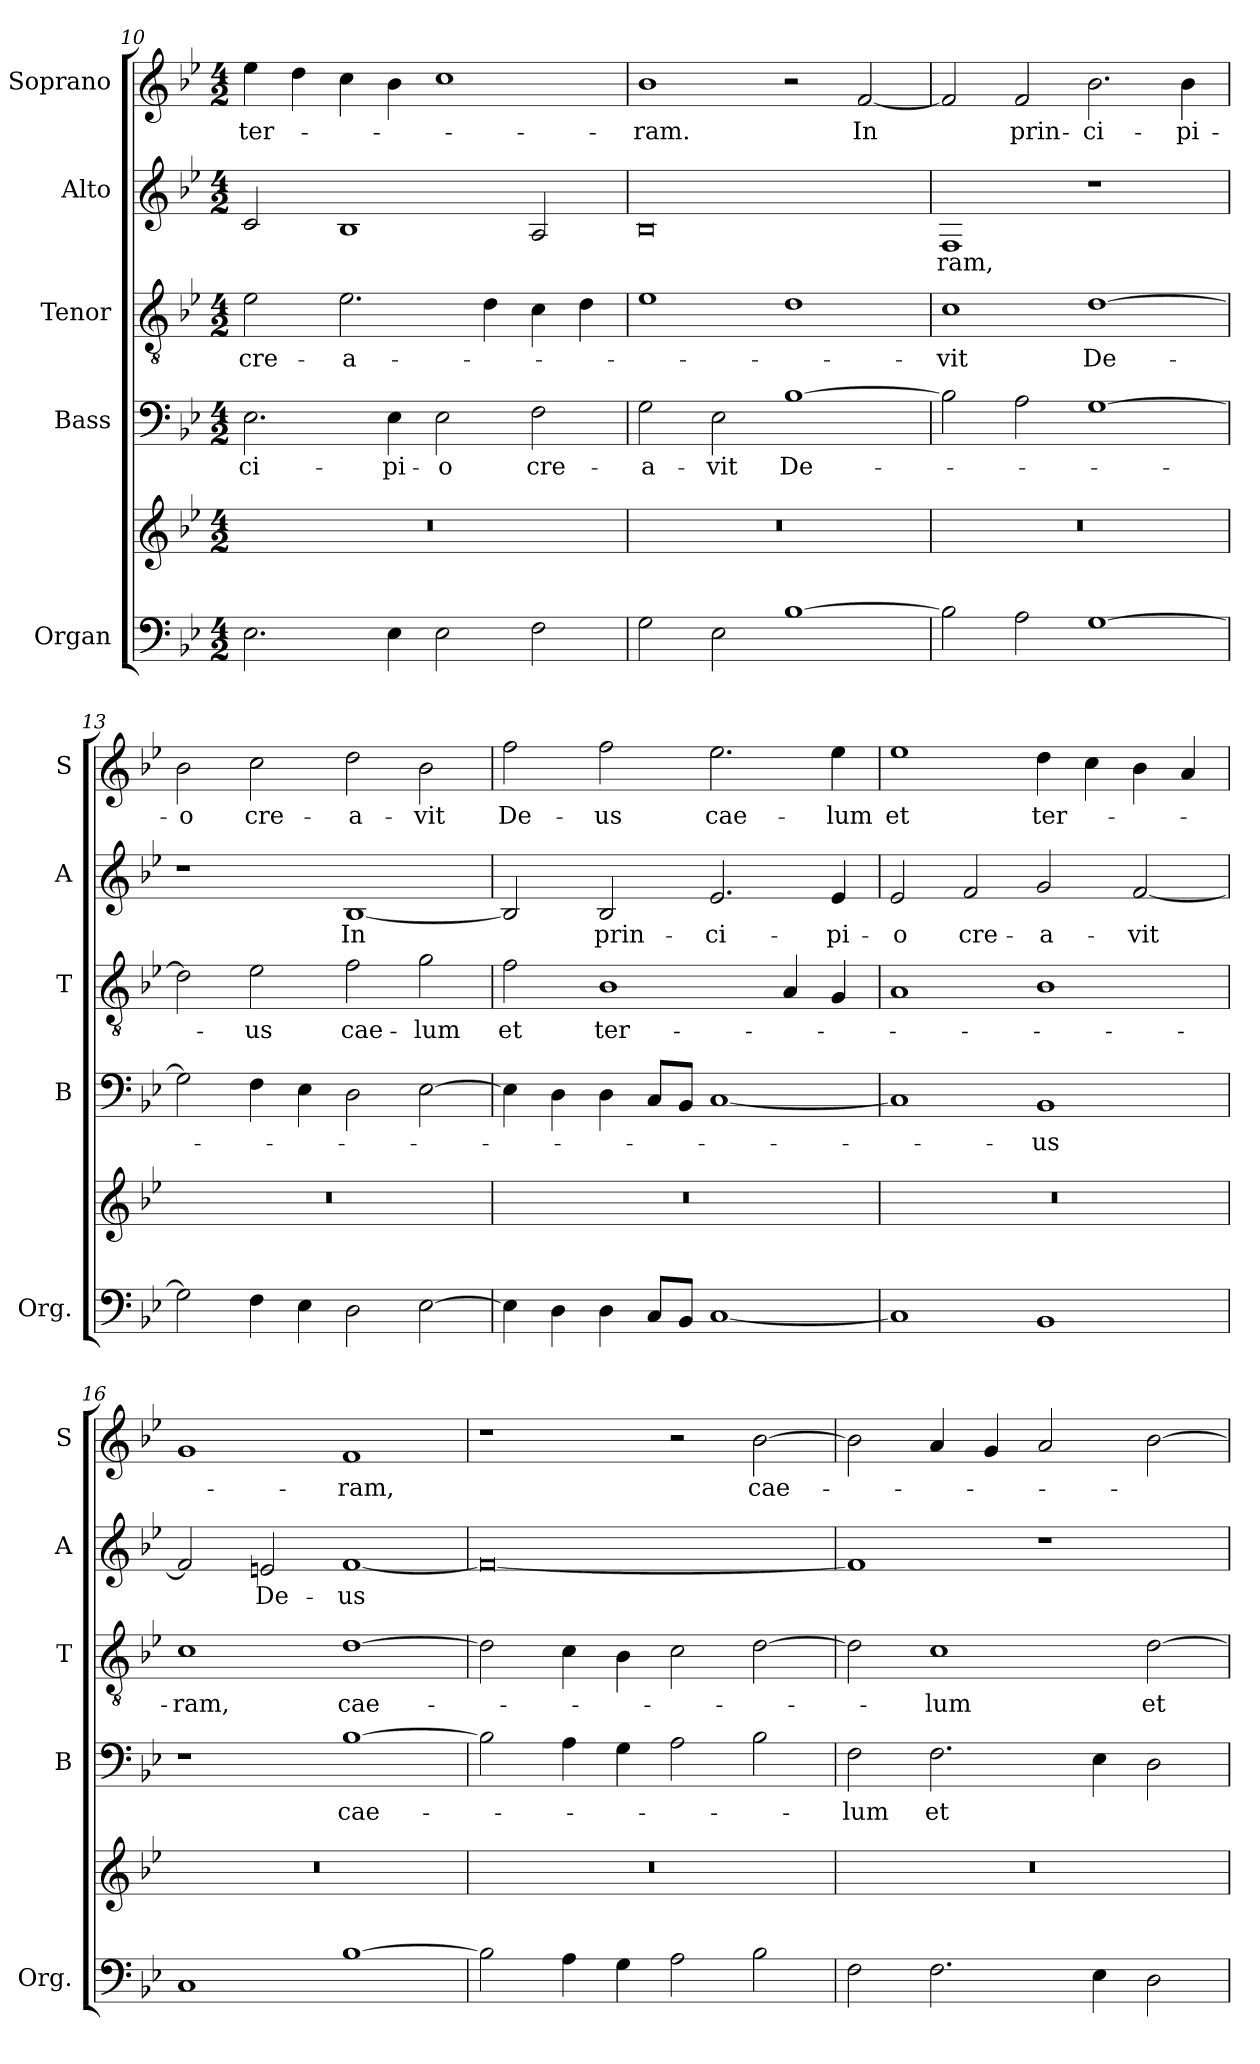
**kern	**kern	**kern	**text	**kern	**text	**kern	**text	**kern	**text
*part5	*part5	*part4	*part4	*part3	*part3	*part2	*part2	*part1	*part1
*staff6	*staff5	*staff4	*staff4	*staff3	*staff3	*staff2	*staff2	*staff1	*staff1
*I"Organ	*	*I"Bass	*	*I"Tenor	*	*I"Alto	*	*I"Soprano	*
*I'Org.	*	*I'B	*	*I'T	*	*I'A	*	*I'S	*
*clefF4	*clefG2	*clefF4	*	*clefGv2	*	*clefG2	*	*clefG2	*
*k[b-e-]	*k[b-e-]	*k[b-e-]	*	*k[b-e-]	*	*k[b-e-]	*	*k[b-e-]	*
*B-:	*B-:	*B-:	*	*B-:	*	*B-:	*	*B-:	*
*M4/2	*M4/2	*M4/2	*	*M4/2	*	*M4/2	*	*M4/2	*
=10	=10	=10	=10	=10	=10	=10	=10	=10	=10
!	!	!	!LO:LY:b	!	!LO:LY:b	!	!	!	!LO:LY:b
2.E-\	0r	2.E-\	-ci-	2e-\	cre-	2c/	.	4ee-\	ter-
.	.	.	.	.	.	.	.	4dd\	.
!	!	!	!	!	!LO:LY:b	!	!	!	!
.	.	.	.	2.e-\	-a-	1B-	.	4cc\	.
!	!	!	!LO:LY:b	!	!	!	!	!	!
4E-\	.	4E-\	-pi-	.	.	.	.	4b-\	.
!	!	!	!LO:LY:b	!	!	!	!	!	!
2E-\	.	2E-\	-o	.	.	.	.	1cc	.
.	.	.	.	4d\	.	.	.	.	.
!	!	!	!LO:LY:b	!	!	!	!	!	!
2F\	.	2F\	cre-	4c\	.	2A/	.	.	.
.	.	.	.	4d\	.	.	.	.	.
=11	=11	=11	=11	=11	=11	=11	=11	=11	=11
!	!	!	!LO:LY:b	!	!	!	!	!	!LO:LY:b
2G\	0r	2G\	-a-	1e-	.	0B-	.	1b-	-ram.
!	!	!	!LO:LY:b	!	!	!	!	!	!
2E-\	.	2E-\	-vit	.	.	.	.	.	.
!	!	!	!LO:LY:b	!	!	!	!	!	!
[1B-	.	[1B-	De-	1d	.	.	.	2r	.
!	!	!	!	!	!	!	!	!	!LO:LY:b
.	.	.	.	.	.	.	.	[2f/	In
=12	=12	=12	=12	=12	=12	=12	=12	=12	=12
!	!	!	!	!	!LO:LY:b	!	!LO:LY:b	!	!
2B-\]	0r	2B-\]	.	1c	-vit	1F	-ram,	2f/]	.
!	!	!	!	!	!	!	!	!	!LO:LY:b
2A\	.	2A\	.	.	.	.	.	2f/	prin-
!	!	!	!	!	!LO:LY:b	!	!	!	!LO:LY:b
[1G	.	[1G	.	[1d	De-	1r	.	2.b-\	-ci-
!	!	!	!	!	!	!	!	!	!LO:LY:b
.	.	.	.	.	.	.	.	4b-\	-pi-
!!LO:LB:g=z
=13	=13	=13	=13	=13	=13	=13	=13	=13	=13
!	!	!	!	!	!	!	!	!	!LO:LY:b
2G\]	0r	2G\]	.	2d\]	.	1r	.	2b-\	-o
!	!	!	!	!	!LO:LY:b	!	!	!	!LO:LY:b
4F\	.	4F\	.	2e-\	-us	.	.	2cc\	cre-
4E-\	.	4E-\	.	.	.	.	.	.	.
!	!	!	!	!	!LO:LY:b	!	!LO:LY:b	!	!LO:LY:b
2D\	.	2D\	.	2f\	cae-	[1B-	In	2dd\	-a-
!	!	!	!	!	!LO:LY:b	!	!	!	!LO:LY:b
[2E-\	.	[2E-\	.	2g\	-lum	.	.	2b-\	-vit
=14	=14	=14	=14	=14	=14	=14	=14	=14	=14
!	!	!	!	!	!LO:LY:b	!	!	!	!LO:LY:b
4E-\]	0r	4E-\]	.	2f\	et	2B-/]	.	2ff\	De-
4D\	.	4D\	.	.	.	.	.	.	.
!	!	!	!	!	!LO:LY:b	!	!LO:LY:b	!	!LO:LY:b
4D\	.	4D\	.	1B-	ter-	2B-/	prin-	2ff\	-us
8C/L	.	8C/L	.	.	.	.	.	.	.
8BB-/J	.	8BB-/J	.	.	.	.	.	.	.
!	!	!	!	!	!	!	!LO:LY:b	!	!LO:LY:b
[1C	.	[1C	.	.	.	2.e-/	-ci-	2.ee-\	cae-
.	.	.	.	4A/	.	.	.	.	.
!	!	!	!	!	!	!	!LO:LY:b	!	!LO:LY:b
.	.	.	.	4G/	.	4e-/	-pi-	4ee-\	-lum
=15	=15	=15	=15	=15	=15	=15	=15	=15	=15
!	!	!	!	!	!	!	!LO:LY:b	!	!LO:LY:b
1C]	0r	1C]	.	1A	.	2e-/	-o	1ee-	et
!	!	!	!	!	!	!	!LO:LY:b	!	!
.	.	.	.	.	.	2f/	cre-	.	.
!	!	!	!LO:LY:b	!	!	!	!LO:LY:b	!	!LO:LY:b
1BB-	.	1BB-	-us	1B-	.	2g/	-a-	4dd\	ter-
.	.	.	.	.	.	.	.	4cc\	.
!	!	!	!	!	!	!	!LO:LY:b	!	!
.	.	.	.	.	.	[2f/	-vit	4b-\	.
.	.	.	.	.	.	.	.	4a/	.
=16	=16	=16	=16	=16	=16	=16	=16	=16	=16
!	!	!	!	!	!LO:LY:b	!	!	!	!
1C	0r	1r	.	1c	-ram,	2f/]	.	1g	.
!	!	!	!	!	!	!	!LO:LY:b	!	!
.	.	.	.	.	.	2en/	De-	.	.
!	!	!	!LO:LY:b	!	!LO:LY:b	!	!LO:LY:b	!	!LO:LY:b
[1B-	.	[1B-	cae-	[1d	cae-	[1f	-us	1f	-ram,
!!LO:PB:g=z
=17	=17	=17	=17	=17	=17	=17	=17	=17	=17
2B-\]	0r	2B-\]	.	2d\]	.	0f_	.	1r	.
4A\	.	4A\	.	4c\	.	.	.	.	.
4G\	.	4G\	.	4B-\	.	.	.	.	.
2A\	.	2A\	.	2c\	.	.	.	2r	.
!	!	!	!	!	!	!	!	!	!LO:LY:b
2B-\	.	2B-\	.	[2d\	.	.	.	[2b-\	cae-
=18	=18	=18	=18	=18	=18	=18	=18	=18	=18
!	!	!	!LO:LY:b	!	!	!	!	!	!
2F\	0r	2F\	-lum	2d\]	.	1f]	.	2b-\]	.
!	!	!	!LO:LY:b	!	!LO:LY:b	!	!	!	!
2.F\	.	2.F\	et	1c	-lum	.	.	4a/	.
.	.	.	.	.	.	.	.	4g/	.
.	.	.	.	.	.	1r	.	2a/	.
4E-\	.	4E-\	.	.	.	.	.	.	.
!	!	!	!	!	!LO:LY:b	!	!	!	!
2D\	.	2D\	.	[2d\	et	.	.	[2b-\	.
=	=	=	=	=	=	=	=	=	=
*-	*-	*-	*-	*-	*-	*-	*-	*-	*-
